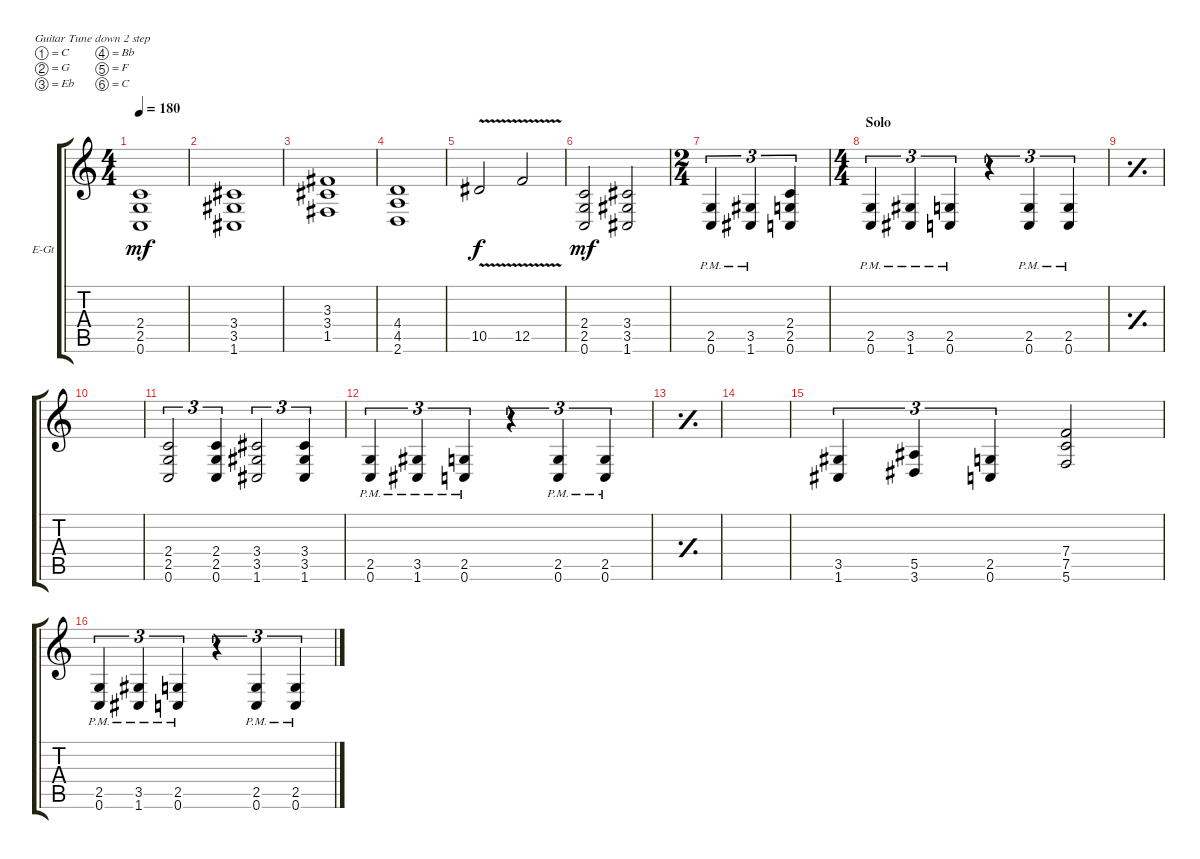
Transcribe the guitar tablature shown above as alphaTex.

\defaultSystemsLayout 4
\bracketExtendMode groupsimilarinstruments
\multiBarRest
\firstSystemTrackNameOrientation horizontal
\otherSystemsTrackNameOrientation horizontal
\track ("Electric Guitar" "E-Gt") {instrument distortionguitar}
\staff {score tabs}
\tuning (C4 G3 Eb3 Bb2 F2 C2)
\ts (4 4)
\tempo 180
\clef g2
\ks c
(0.6 2.5 2.4).1{dy mf} |
(1.6 3.5 3.4).1 |
(1.5 3.4 3.3).1 |
(2.6 4.5 4.4).1 |
10.5{v}.2{dy f} 12.5{v}.2 |
(0.6 2.5 2.4).2{dy mf} (1.6 3.5 3.4).2 |
\ts (2 4)
(0.6{pm} 2.5{pm}).4{tu (3 2)} (1.6{pm} 3.5{pm}).4{tu (3 2)} (0.6 2.5 2.4).4{tu (3 2)} |
\ts (4 4)
\section ("" "Solo")
(0.6{pm} 2.5{pm}).4{tu (3 2)} (1.6{pm} 3.5{pm}).4{tu (3 2)} (0.6{pm} 2.5{pm}).4{tu (3 2)} r.4{tu (3 2)} (0.6{pm} 2.5{pm}).4{tu (3 2)} (0.6{pm} 2.5{pm}).4{tu (3 2)} |
\simile simple
|
|
\simile none
(0.6 2.5 2.4).2{tu (3 2)} (0.6 2.5 2.4).4{tu (3 2)} (1.6 3.5 3.4).2{tu (3 2)} (1.6 3.5 3.4).4{tu (3 2)} |
(0.6{pm} 2.5{pm}).4{tu (3 2)} (1.6{pm} 3.5{pm}).4{tu (3 2)} (0.6{pm} 2.5{pm}).4{tu (3 2)} r.4{tu (3 2)} (0.6{pm} 2.5{pm}).4{tu (3 2)} (0.6{pm} 2.5{pm}).4{tu (3 2)} |
\simile simple
|
|
\simile none
(1.6 3.5).4{tu (3 2)} (3.6 5.5).4{tu (3 2)} (0.6 2.5).4{tu (3 2)} (5.6 7.5 7.4).2 |
(0.6{pm} 2.5{pm}).4{tu (3 2)} (1.6{pm} 3.5{pm}).4{tu (3 2)} (0.6{pm} 2.5{pm}).4{tu (3 2)} r.4{tu (3 2)} (0.6{pm} 2.5{pm}).4{tu (3 2)} (0.6{pm} 2.5{pm}).4{tu (3 2)}
